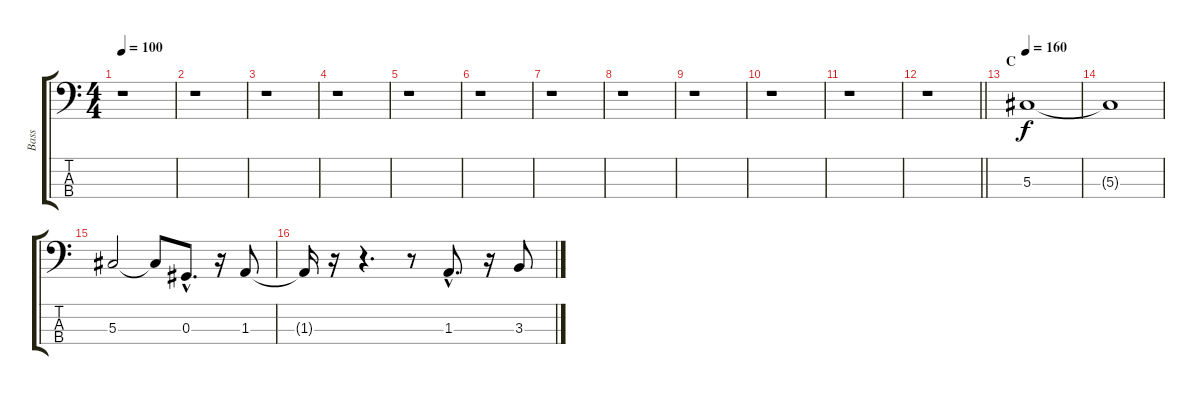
\track ("Bass" "Bass") {instrument electricbassfinger}
\staff {score tabs}
\tuning (Gb2 Db2 Ab1 Eb1) {hide}
\ts (4 4)
\tempo 100
\clef f4
\ks c
r.1{dy f} |
r.1 |
r.1 |
r.1 |
r.1 |
r.1 |
r.1 |
r.1 |
r.1 |
r.1 |
r.1 |
\barLineRight lightlight
r.1 |
\section ("" "C")
\tempo 160
5.3.1 |
5.3{t}.1 |
5.3.2 5.3{t}.8 0.3{hac}.8{d} r.16 1.3.8 |
1.3{t}.16 r.16 r.4{d} r.8 1.3{hac}.8{d} r.16 3.3.8
